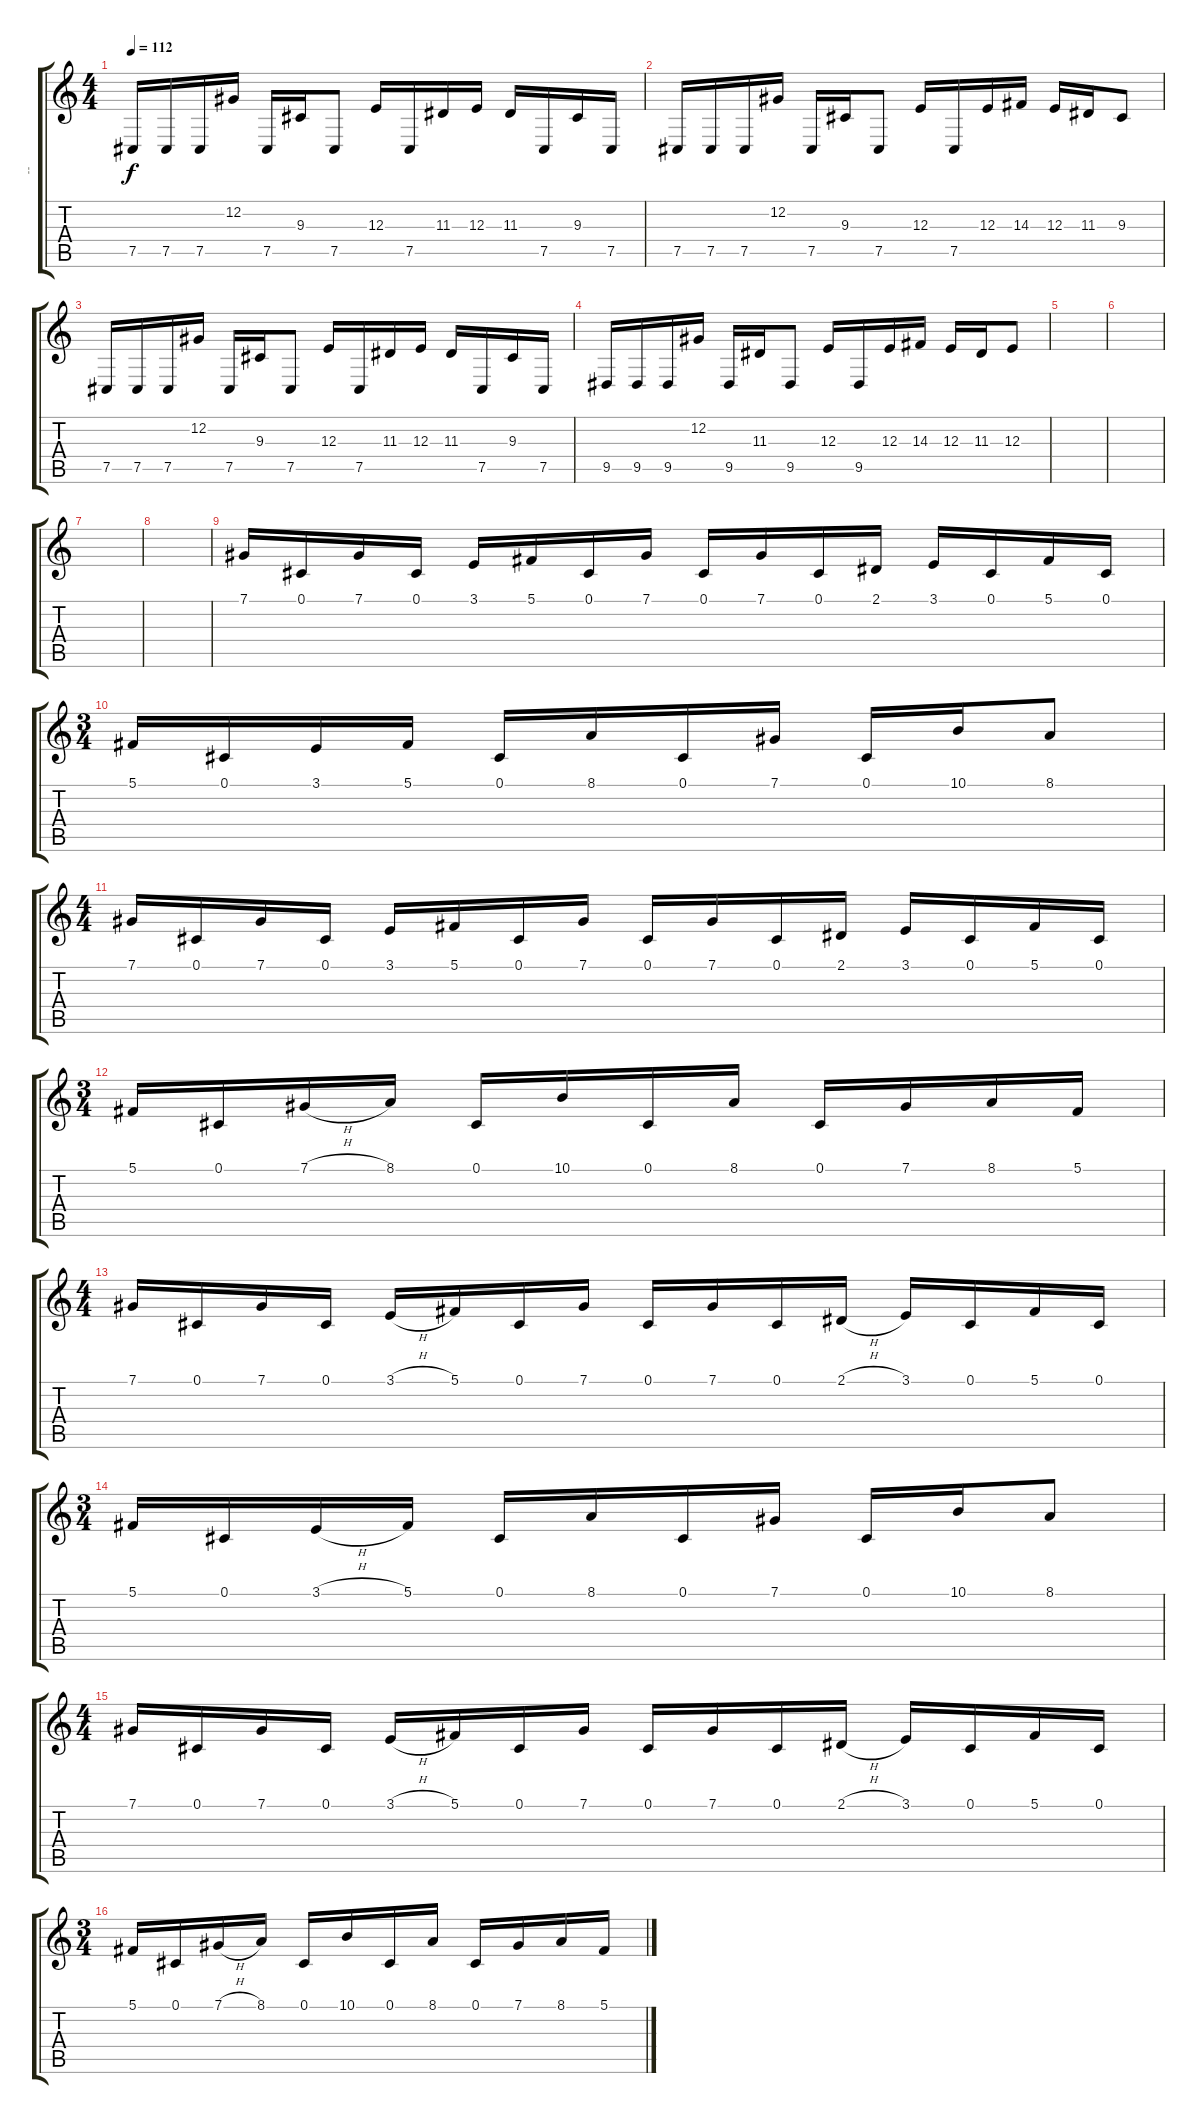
\track ("--" "--") {instrument accordion}
\staff {score tabs}
\tuning (Db4 Ab3 E3 B2 Gb2 Db2) {hide}
\ts (4 4)
\section ("" "")
\tempo 112
\clef g2
\ks c
7.5.16{dy f} 7.5.16 7.5.16 12.2.16 7.5.16 9.3.16 7.5.8 12.3.16 7.5.16 11.3.16 12.3.16 11.3.16 7.5.16 9.3.16 7.5.16 |
7.5.16 7.5.16 7.5.16 12.2.16 7.5.16 9.3.16 7.5.8 12.3.16 7.5.16 12.3.16 14.3.16 12.3.16 11.3.16 9.3.8 |
7.5.16 7.5.16 7.5.16 12.2.16 7.5.16 9.3.16 7.5.8 12.3.16 7.5.16 11.3.16 12.3.16 11.3.16 7.5.16 9.3.16 7.5.16 |
9.5.16 9.5.16 9.5.16 12.2.16 9.5.16 11.3.16 9.5.8 12.3.16 9.5.16 12.3.16 14.3.16 12.3.16 11.3.16 12.3.8 |
\section ("" "")
|
|
|
|
\section ("" "")
7.1.16 0.1.16 7.1.16 0.1.16 3.1.16 5.1.16 0.1.16 7.1.16 0.1.16 7.1.16 0.1.16 2.1.16 3.1.16 0.1.16 5.1.16 0.1.16 |
\ts (3 4)
5.1.16 0.1.16 3.1.16 5.1.16 0.1.16 8.1.16 0.1.16 7.1.16 0.1.16 10.1.16 8.1.8 |
\ts (4 4)
7.1.16 0.1.16 7.1.16 0.1.16 3.1.16 5.1.16 0.1.16 7.1.16 0.1.16 7.1.16 0.1.16 2.1.16 3.1.16 0.1.16 5.1.16 0.1.16 |
\ts (3 4)
5.1.16 0.1.16 7.1{h}.16 8.1.16 0.1.16 10.1.16 0.1.16 8.1.16 0.1.16 7.1.16 8.1.16 5.1.16 |
\ts (4 4)
7.1.16 0.1.16 7.1.16 0.1.16 3.1{h}.16 5.1.16 0.1.16 7.1.16 0.1.16 7.1.16 0.1.16 2.1{h}.16 3.1.16 0.1.16 5.1.16 0.1.16 |
\ts (3 4)
5.1.16 0.1.16 3.1{h}.16 5.1.16 0.1.16 8.1.16 0.1.16 7.1.16 0.1.16 10.1.16 8.1.8 |
\ts (4 4)
7.1.16 0.1.16 7.1.16 0.1.16 3.1{h}.16 5.1.16 0.1.16 7.1.16 0.1.16 7.1.16 0.1.16 2.1{h}.16 3.1.16 0.1.16 5.1.16 0.1.16 |
\ts (3 4)
5.1.16 0.1.16 7.1{h}.16 8.1.16 0.1.16 10.1.16 0.1.16 8.1.16 0.1.16 7.1.16 8.1.16 5.1.16
